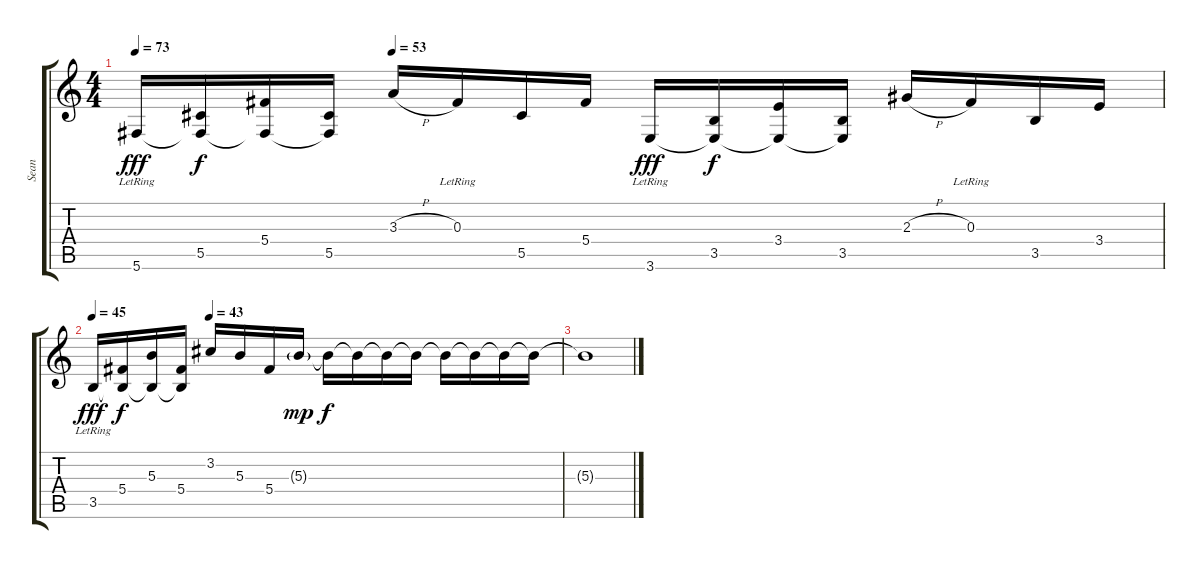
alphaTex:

\track ("Sean" "Sean") {instrument acousticguitarsteel}
\staff {score tabs}
\tuning (Eb4 Bb3 Gb3 Db3 Ab2 Db2) {hide}
\ts (4 4)
\tempo 73
\tempo (53 0.25)
\clef g2
\ks c
5.6{lr}.16{dy fff instrument acousticguitarsteel} (5.5 5.6{t}).16{dy f} (5.4 5.6{t}).16 (5.5 5.6{t}).16 3.3{h}.16 0.3{lr}.16 5.5.16 5.4.16 3.6{lr}.16{dy fff} (3.5 3.6{t}).16{dy f} (3.4 3.6{t}).16 (3.5 3.6{t}).16 2.3{h}.16 0.3{lr}.16 3.5.16 3.4.16 |
\tempo 45
\tempo (43 0.25)
3.5{lr}.16{dy fff} (5.4 3.5{t}).16{dy f} (5.3 3.5{t}).16 (5.4 3.5{t}).16 3.2.16 5.3.16 5.4.16 5.3{g}.16{dy mp} 5.3{t}.16{dy f} 5.3{t}.16 5.3{t}.16 5.3{t}.16 5.3{t}.16 5.3{t}.16 5.3{t}.16 5.3{t}.16 |
5.3{t}.1
